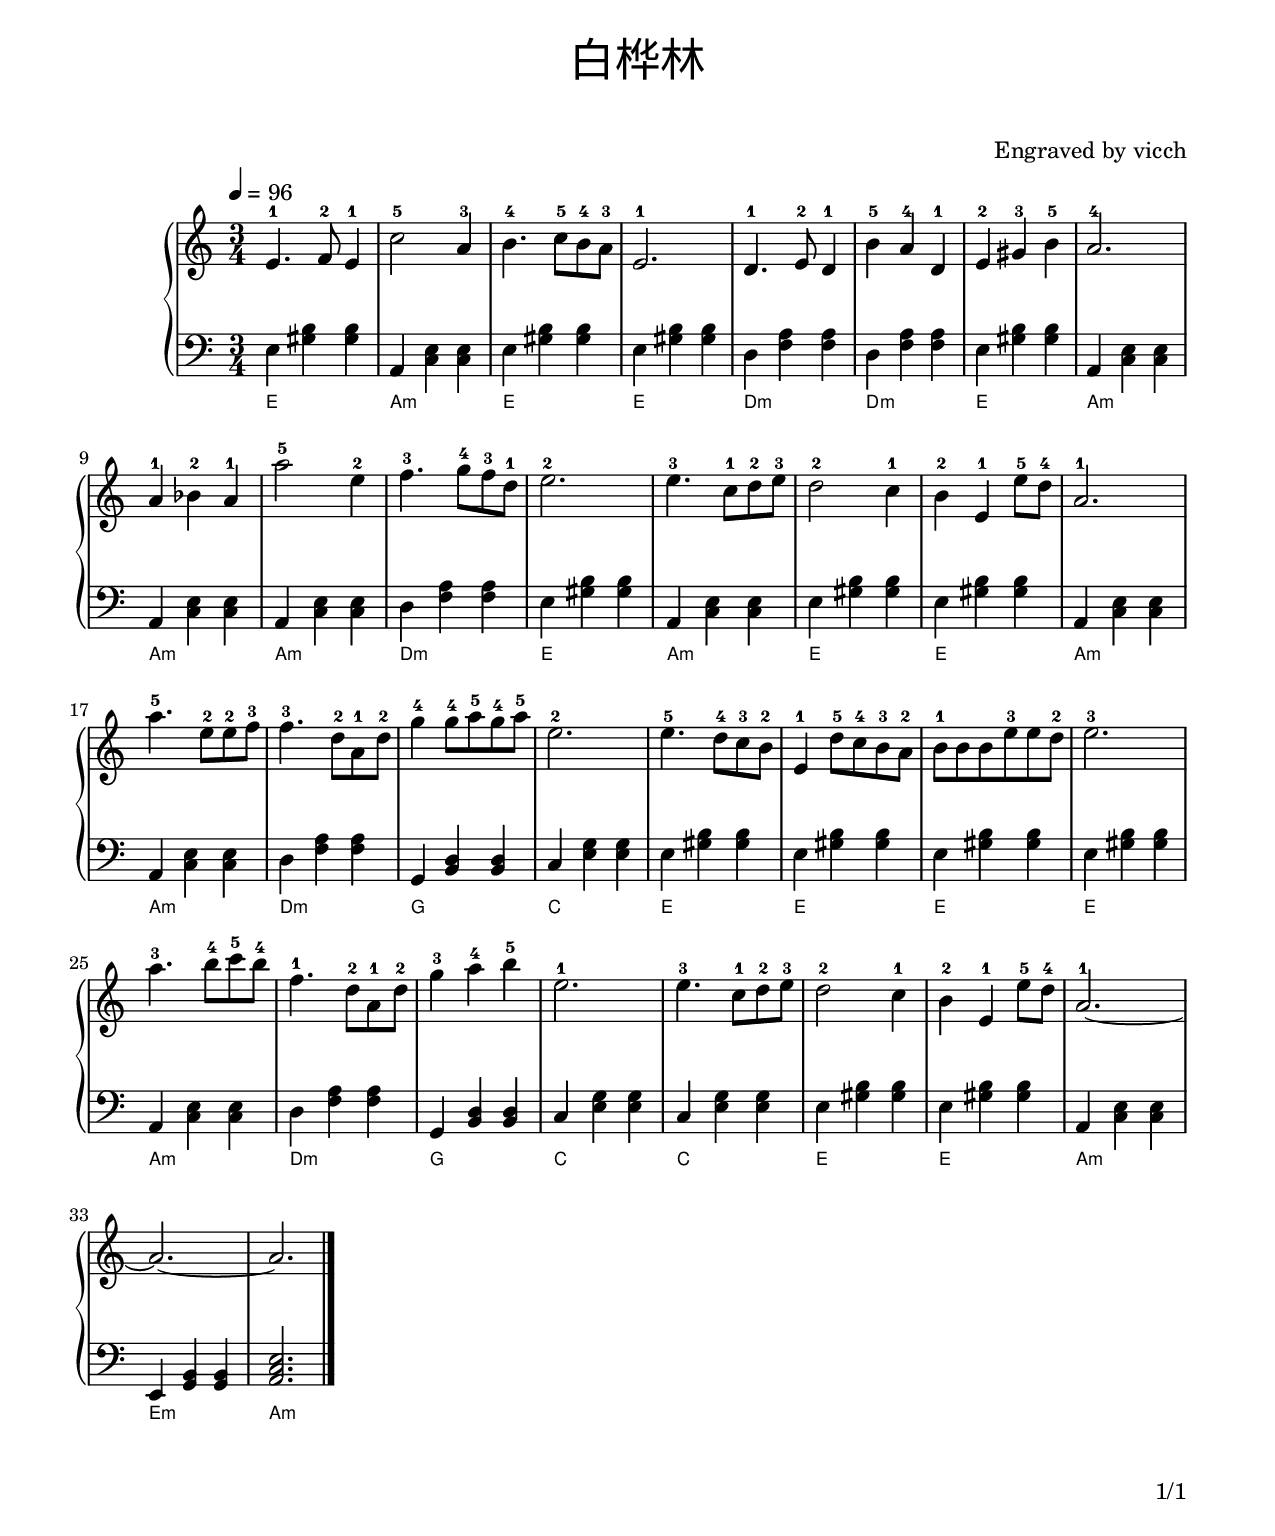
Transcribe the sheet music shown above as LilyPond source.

\version "2.24.3"

#(define title      "白桦林")
#(define title-font "FangSong")
#(define sequence   "EveryonePiano 1056")
#(define total-page 1)

\include "../base.ly"

\paper {
  ragged-last = ##t
}

\markup \vspace #1.5

C  = { c4  <<e4  g4>>  <<e4  g4>>  }
Dm = { d4  <<f4  a4>>  <<f4  a4>>  }
E  = { e4  <<gs4 b4>>  <<gs4 b4>>  }
Em = { e,4 <<g,4 b,4>> <<g,4 b,4>> }
G  = { g,4 <<b,4 d4>>  <<b,4 d4>>  }
Am = { a,4 <<c4  e4>>  <<c4  e4>>  }

\score {
  \new PianoStaff <<
    \new Staff {
      \tempo 4 = 96
      \clef treble
      \key c \major
      \time 3/4
      
      e'4.^1  f'8^2  e'4^1          | c''2^5         a'4^3        | b'4.^4         c''8^5 b'8^4  a'8^3  | e'2.^1  | d'4.^1  e'8^2  d'4^1         | b'4^5  a'4^4         d'4^1       | e'4^2     gs'4^3     b'4^5         | a'2.^4  | \break
      a'4^1   bf'4^2 a'4^1          | a''2^5         e''4^2       | f''4.^3        g''8^4 f''8^3 d''8^1 | e''2.^2 | e''4.^3 c''8^1 d''8^2 e''8^3 | d''2^2               c''4^1      | b'4^2     e'4^1      e''8^5 d''8^4 | a'2.^1  | \break
      a''4.^5 e''8^2 e''8^2  f''8^3 | f''4.^3 d''8^2 a'8^1 d''8^2 | g''4^4  g''8^4 a''8^5 g''8^4 a''8^5 | e''2.^2 | e''4.^5 d''8^4 c''8^3 b'8^2  | e'4^1  d''8^5 c''8^4 b'8^3 a'8^2 | b'8^1 b'8 b'8 e''8^3 e''8   d''8^2 | e''2.^3 | \break
      a''4.^3 b''8^4 c'''8^5 b''8^4 | f''4.^1 d''8^2 a'8^1 d''8^2 | g''4^3  a''4^4        b''4^5        | e''2.^1 | e''4.^3 c''8^1 d''8^2 e''8^3 | d''2^2               c''4^1      | b'4^2     e'4^1      e''8^5 d''8^4 | a'2.^1~ | \break
      a'2.~                         | a'2.                        | \bar "|."
    }
    \new Staff {
      \clef bass
      \key c \major
      \time 3/4
      
      \E  | \Am        | \E  | \E | \Dm | \Dm | \E | \Am |
      \Am | \Am        | \Dm | \E | \Am | \E  | \E | \Am |
      \Am | \Dm        | \G  | \C | \E  | \E  | \E | \E  |
      \Am | \Dm        | \G  | \C | \C  | \E  | \E | \Am |
      \Em | <a, c e>2. |
    }
    \chords {
      e   | a:m | e   | e | d:m | d:m | e | a:m |
      a:m | a:m | d:m | e | a:m | e   | e | a:m |
      a:m | d:m | g   | c | e   | e   | e | e   |
      a:m | d:m | g   | c | c   | e   | e | a:m |
      e:m | a:m |
    }
  >>
  \layout {}
  \midi {}
}
